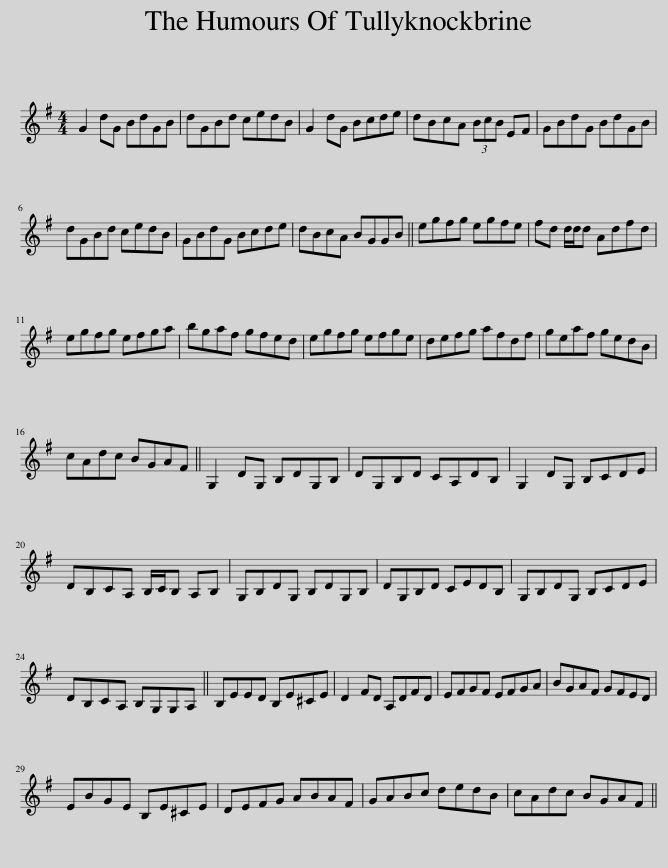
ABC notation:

X:1
L:1/8
M:4/4
I:linebreak $
K:G
V:1 treble
V:1
 G2 dG BdGB | dGBd cedB | G2 dG Bcde | dBcA (3BcB EF | GBdG BdGB |$ %5
 dGBd cedB | GBdG Bcde | dBcA BGGB || egfg egfe | fd d/d/d Adfd |$ %10
 egfg efga | bgaf gfed | egfg efge | defg afdf | geaf gedB |$ %15
 cAdc BGAF || G,2 DG, B,DG,B, | DG,B,D CA,DB, | G,2 DG, B,CDE |$ DB,CA, B,/C/B, A,B, | %20
 G,B,DG, B,DG,B, | DG,B,D CEDB, | G,B,DG, B,CDE |$ DB,CA, B,G,G,A, || B,EED B,E^CE | %25
 D2 FD A,DFD | EFGF EFGA | BGAF GFED |$ EBGE B,E^CE | DEFG ABAF | %30
 GABc dedB | cAdc BGAF || %32
